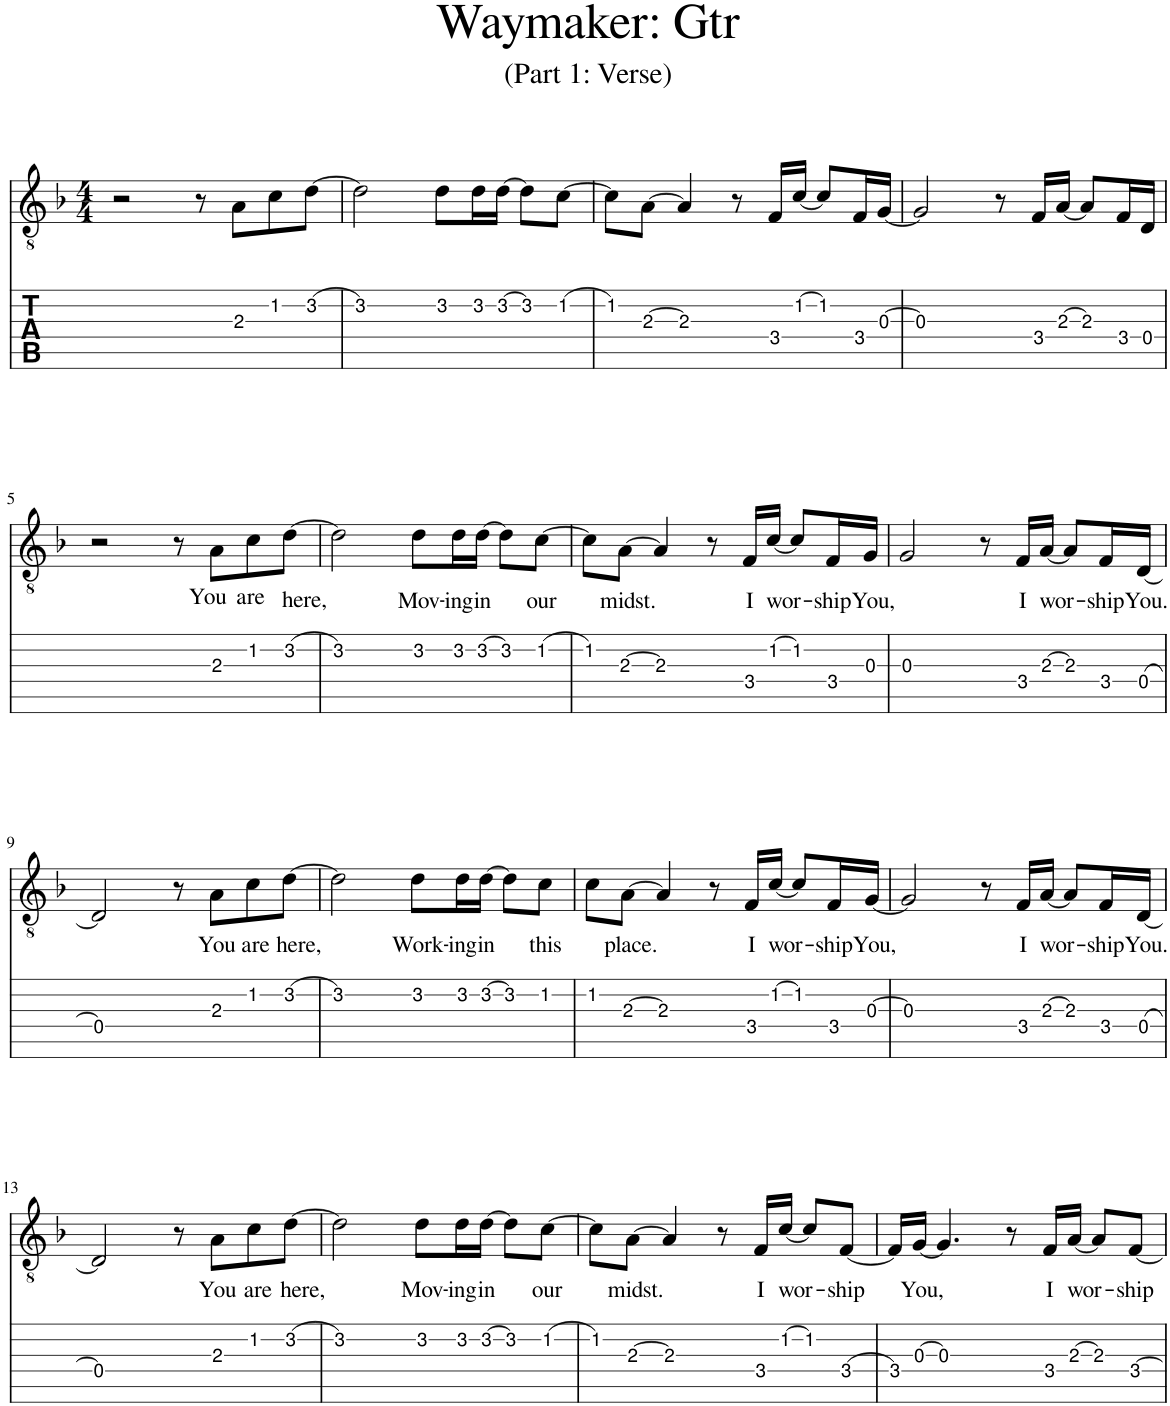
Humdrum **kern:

**kern	**kern	**text
*part1	*part1	*part1
*staff2	*staff1	*staff1
*I"Guitar	*	*
*I'Guit.	*	*
*stria6	*	*
*	*clefGv2	*
*k[b-]	*k[b-]	*
*M4/4	*M4/4	*
=1	=1	=1
2r	2r	.
8r	8r	.
8A	8A\L	.
8cL	8c\	.
[8dJ	[8d\J	.
=2	=2	=2
2d]	2d\]	.
8dL	8d\L	.
16dL	16d\L	.
[16dJJ	[16d\JJ	.
8dL]	8d\L]	.
[8cJ	[8c\J	.
=3	=3	=3
8cL]	8c\L]	.
[8AJ	[8A\J	.
4A]	4A/]	.
8r	8r	.
16FLL	16F/LL	.
[16cJJ	[16c/JJ	.
8cL]	8c/L]	.
16FL	16F/L	.
[16GJJ	[16G/JJ	.
=4	=4	=4
2G]	2G/]	.
8r	8r	.
16FLL	16F/LL	.
[16AJJ	[16A/JJ	.
8AL]	8A/L]	.
16FL	16F/L	.
16DJJ	16D/JJ	.
!!LO:LB:g=z
=5	=5	=5
2r	2r	.
8r	8r	.
!	!	!LO:LY:b
8A	8A\L	You
!	!	!LO:LY:b
8cL	8c\	are
!	!	!LO:LY:b
[8dJ	[8d\J	here,
=6	=6	=6
2d]	2d\]	.
!	!	!LO:LY:b
8dL	8d\L	Mov-
!	!	!LO:LY:b
16dL	16d\L	-ing
!	!	!LO:LY:b
[16dJJ	[16d\JJ	in
8dL]	8d\L]	.
!	!	!LO:LY:b
[8cJ	[8c\J	our
=7	=7	=7
8cL]	8c\L]	.
!	!	!LO:LY:b
[8AJ	[8A\J	midst.
4A]	4A/]	.
8r	8r	.
!	!	!LO:LY:b
16FLL	16F/LL	I
!	!	!LO:LY:b
[16cJJ	[16c/JJ	wor-
8cL]	8c/L]	.
!	!	!LO:LY:b
16FL	16F/L	ship
!	!	!LO:LY:b
16GJJ	16G/JJ	You,
=8	=8	=8
2G	2G/	.
8r	8r	.
!	!	!LO:LY:b
16FLL	16F/LL	I
!	!	!LO:LY:b
[16AJJ	[16A/JJ	wor-
8AL]	8A/L]	.
!	!	!LO:LY:b
16FL	16F/L	ship
!	!	!LO:LY:b
[16DJJ	[16D/JJ	You.
!!LO:LB:g=z
=9	=9	=9
2D]	2D/]	.
8r	8r	.
!	!	!LO:LY:b
8A	8A\L	You
!	!	!LO:LY:b
8cL	8c\	are
!	!	!LO:LY:b
[8dJ	[8d\J	here,
=10	=10	=10
2d]	2d\]	.
!	!	!LO:LY:b
8dL	8d\L	Work-
!	!	!LO:LY:b
16dL	16d\L	-ing
!	!	!LO:LY:b
[16dJJ	[16d\JJ	in
8dL]	8d\L]	.
!	!	!LO:LY:b
8cJ	8c\J	this
=11	=11	=11
8cL	8c\L	.
!	!	!LO:LY:b
[8AJ	[8A\J	place.
4A]	4A/]	.
8r	8r	.
!	!	!LO:LY:b
16FLL	16F/LL	I
!	!	!LO:LY:b
[16cJJ	[16c/JJ	wor-
8cL]	8c/L]	.
!	!	!LO:LY:b
16FL	16F/L	ship
!	!	!LO:LY:b
[16GJJ	[16G/JJ	You,
=12	=12	=12
2G]	2G/]	.
8r	8r	.
!	!	!LO:LY:b
16FLL	16F/LL	I
!	!	!LO:LY:b
[16AJJ	[16A/JJ	wor-
8AL]	8A/L]	.
!	!	!LO:LY:b
16FL	16F/L	ship
!	!	!LO:LY:b
[16DJJ	[16D/JJ	You.
!!LO:LB:g=z
=13	=13	=13
2D]	2D/]	.
8r	8r	.
!	!	!LO:LY:b
8A	8A\L	You
!	!	!LO:LY:b
8cL	8c\	are
!	!	!LO:LY:b
[8dJ	[8d\J	here,
=14	=14	=14
2d]	2d\]	.
!	!	!LO:LY:b
8dL	8d\L	Mov-
!	!	!LO:LY:b
16dL	16d\L	-ing
!	!	!LO:LY:b
[16dJJ	[16d\JJ	in
8dL]	8d\L]	.
!	!	!LO:LY:b
[8cJ	[8c\J	our
=15	=15	=15
8cL]	8c\L]	.
!	!	!LO:LY:b
[8AJ	[8A\J	midst.
4A]	4A/]	.
8r	8r	.
!	!	!LO:LY:b
16FLL	16F/LL	I
!	!	!LO:LY:b
[16cJJ	[16c/JJ	wor-
8cL]	8c/L]	.
!	!	!LO:LY:b
[8FJ	[8F/J	ship
=16	=16	=16
16FLL]	16F/LL]	.
!	!	!LO:LY:b
[16GJJ	[16G/JJ	You,
4.G]	4.G/]	.
8r	8r	.
!	!	!LO:LY:b
16FLL	16F/LL	I
!	!	!LO:LY:b
[16AJJ	[16A/JJ	wor-
8AL]	8A/L]	.
!	!	!LO:LY:b
[8FJ	[8F/J	ship
=	=	=
*-	*-	*-
